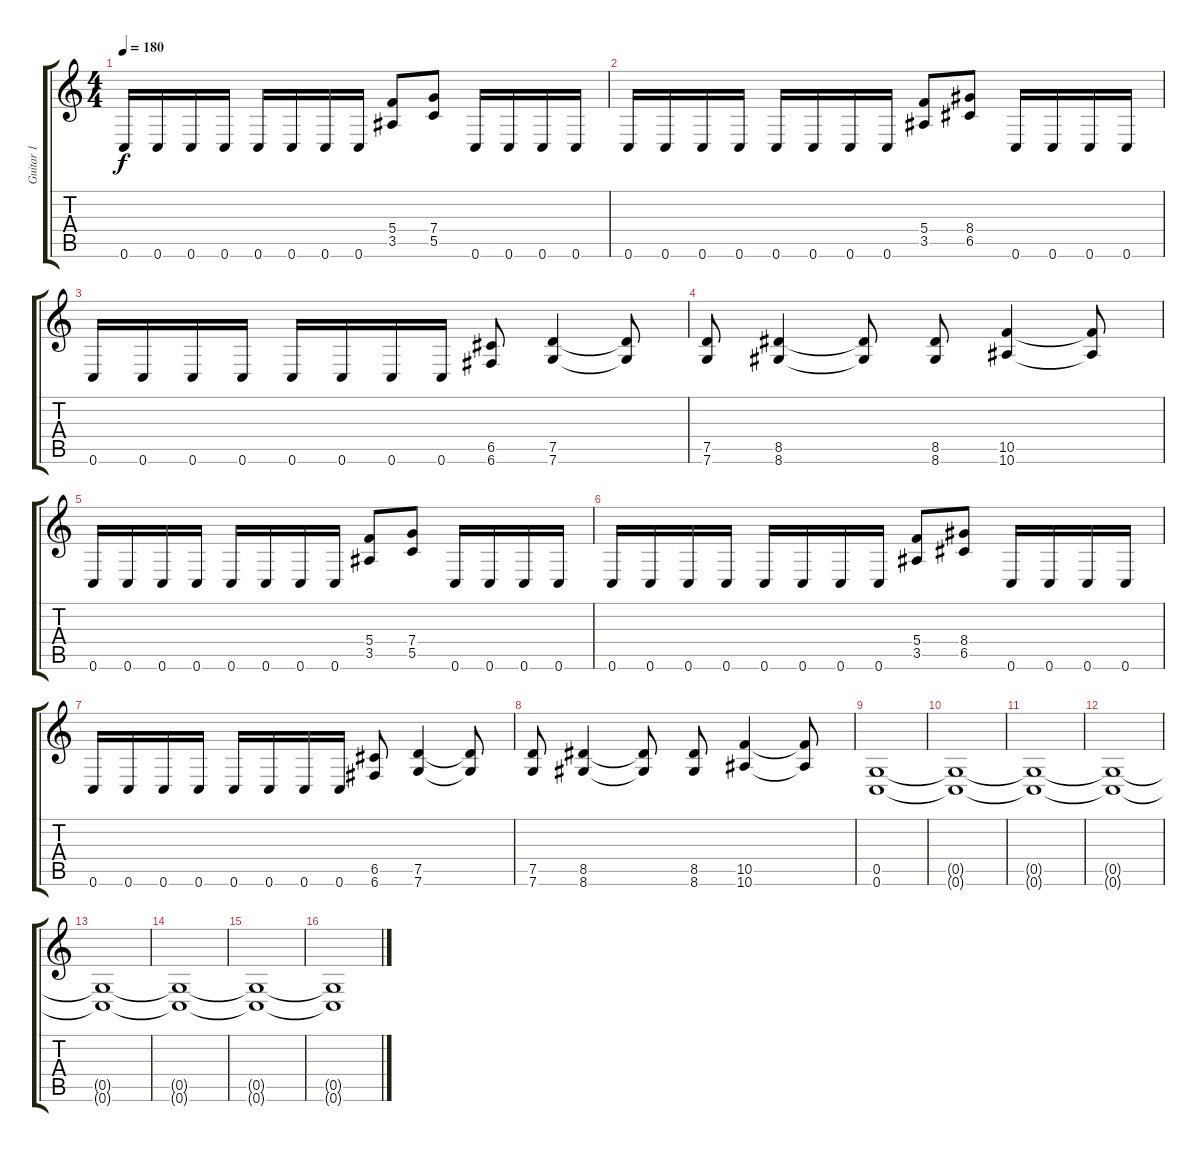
\track ("Guitar 1" "Guitar 1") {instrument distortionguitar}
\staff {score tabs}
\tuning (D4 A3 F3 C3 G2 C2) {hide}
\ts (4 4)
\tempo 180
\clef g2
\ks c
0.6.16{dy f} 0.6.16 0.6.16 0.6.16 0.6.16 0.6.16 0.6.16 0.6.16 (5.4 3.5).8 (7.4 5.5).8 0.6.16 0.6.16 0.6.16 0.6.16 |
0.6.16 0.6.16 0.6.16 0.6.16 0.6.16 0.6.16 0.6.16 0.6.16 (5.4 3.5).8 (8.4 6.5).8 0.6.16 0.6.16 0.6.16 0.6.16 |
0.6.16 0.6.16 0.6.16 0.6.16 0.6.16 0.6.16 0.6.16 0.6.16 (6.5 6.6).8 (7.5 7.6).4 (7.5{t} 7.6{t}).8 |
(7.5 7.6).8 (8.5 8.6).4 (8.5{t} 8.6{t}).8 (8.5 8.6).8 (10.5 10.6).4 (10.5{t} 10.6{t}).8 |
0.6.16 0.6.16 0.6.16 0.6.16 0.6.16 0.6.16 0.6.16 0.6.16 (5.4 3.5).8 (7.4 5.5).8 0.6.16 0.6.16 0.6.16 0.6.16 |
0.6.16 0.6.16 0.6.16 0.6.16 0.6.16 0.6.16 0.6.16 0.6.16 (5.4 3.5).8 (8.4 6.5).8 0.6.16 0.6.16 0.6.16 0.6.16 |
0.6.16 0.6.16 0.6.16 0.6.16 0.6.16 0.6.16 0.6.16 0.6.16 (6.5 6.6).8 (7.5 7.6).4 (7.5{t} 7.6{t}).8 |
(7.5 7.6).8 (8.5 8.6).4 (8.5{t} 8.6{t}).8 (8.5 8.6).8 (10.5 10.6).4 (10.5{t} 10.6{t}).8 |
(0.5 0.6).1 |
(0.5{t} 0.6{t}).1 |
(0.5{t} 0.6{t}).1 |
(0.5{t} 0.6{t}).1 |
(0.5{t} 0.6{t}).1 |
(0.5{t} 0.6{t}).1 |
(0.5{t} 0.6{t}).1 |
(0.5{t} 0.6{t}).1
